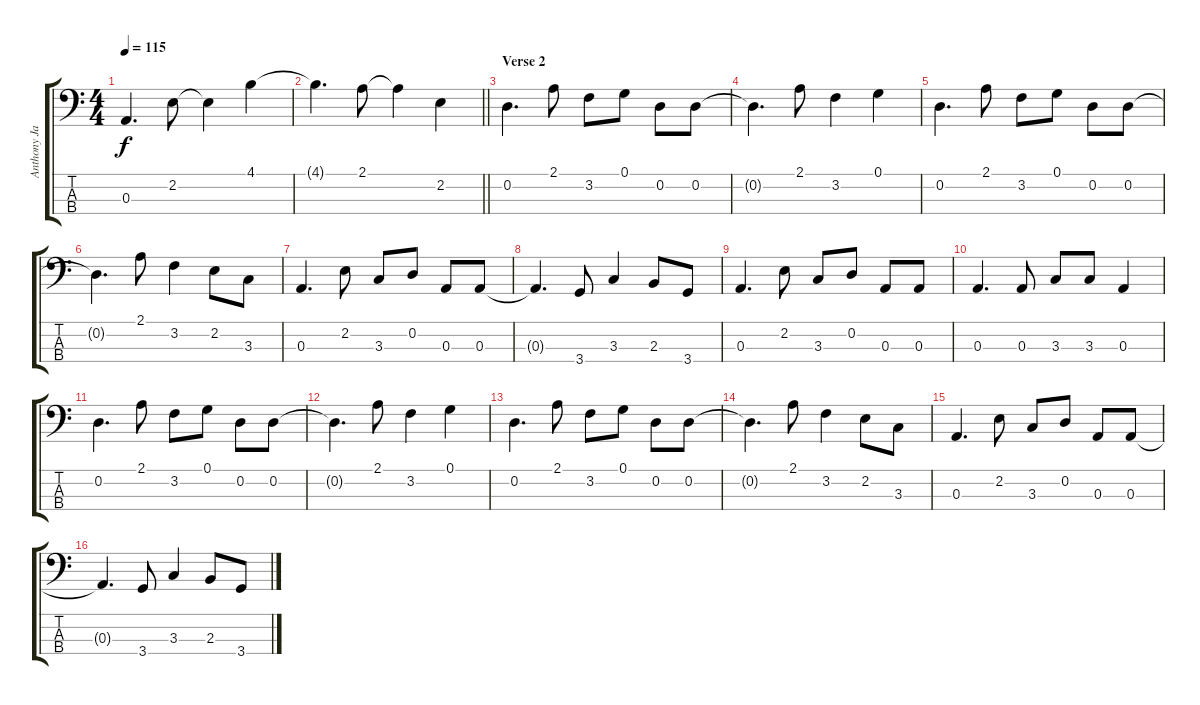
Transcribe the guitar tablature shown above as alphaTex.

\track ("Anthony Jackson" "Anthony Ja") {instrument electricbassfinger}
\staff {score tabs}
\tuning (G2 D2 A1 E1) {hide}
\ts (4 4)
\tempo 115
\clef f4
\ks c
0.3.4{d dy f} 2.2.8 2.2{t}.4 4.1.4 |
\barLineRight lightlight
4.1{t}.4{d} 2.1.8 2.1{t}.4 2.2.4 |
\section ("" "Verse 2")
0.2.4{d} 2.1.8 3.2.8 0.1.8 0.2.8 0.2.8 |
0.2{t}.4{d} 2.1.8 3.2.4 0.1.4 |
0.2.4{d} 2.1.8 3.2.8 0.1.8 0.2.8 0.2.8 |
0.2{t}.4{d} 2.1.8 3.2.4 2.2.8 3.3.8 |
0.3.4{d} 2.2.8 3.3.8 0.2.8 0.3.8 0.3.8 |
0.3{t}.4{d} 3.4.8 3.3.4 2.3.8 3.4.8 |
0.3.4{d} 2.2.8 3.3.8 0.2.8 0.3.8 0.3.8 |
0.3.4{d} 0.3.8 3.3.8 3.3.8 0.3.4 |
0.2.4{d} 2.1.8 3.2.8 0.1.8 0.2.8 0.2.8 |
0.2{t}.4{d} 2.1.8 3.2.4 0.1.4 |
0.2.4{d} 2.1.8 3.2.8 0.1.8 0.2.8 0.2.8 |
0.2{t}.4{d} 2.1.8 3.2.4 2.2.8 3.3.8 |
0.3.4{d} 2.2.8 3.3.8 0.2.8 0.3.8 0.3.8 |
0.3{t}.4{d} 3.4.8 3.3.4 2.3.8 3.4.8
